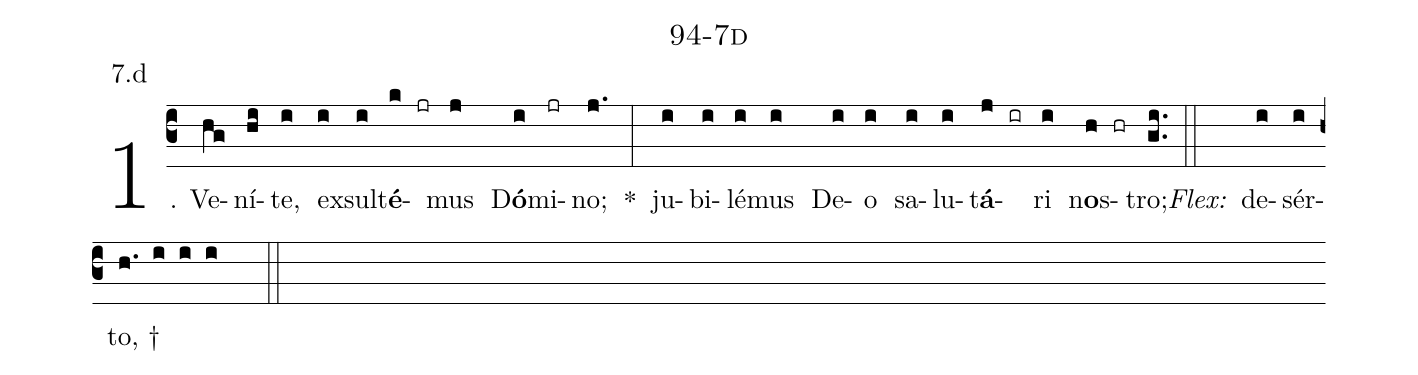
name: 94-7d;
annotation: 7.d;
%%
(c3)1. Ve(hg)ní(hi)te,(i) ex(i)sul(i)t<b>é</b>(k jr)mus(j) D<b>ó</b>(i)mi(jr)no;(j.) *(:) ju(i)bi(i)lé(i)mus(i) De(i)o(i) sa(i)lu(i)t<b>á</b>(j ir)ri(i) n<b>o</b>s(h hr)tro;(gi..) (::)
<i>Flex:</i>()  de(i)sér(i)to, †(h. i i i  ::)
